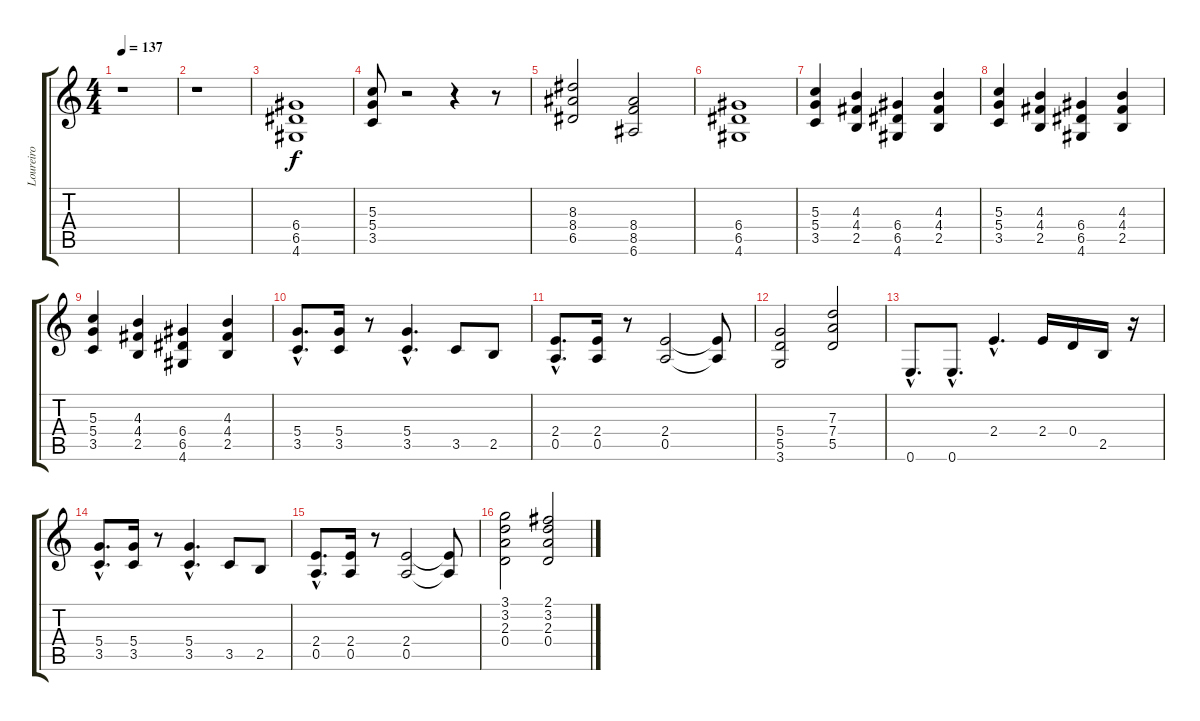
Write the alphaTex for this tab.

\track ("Loureiro" "Loureiro") {instrument overdrivenguitar}
\staff {score tabs}
\tuning (E4 B3 G3 D3 A2 E2) {hide}
\ts (4 4)
\tempo 137
\clef g2
\ks c
r.1{dy f} |
r.1 |
(6.4 6.5 4.6).1{balance 8} |
(5.3 5.4 3.5).8 r.2 r.4 r.8 |
(8.3 8.4 6.5).2 (8.4 8.5 6.6).2 |
(6.4 6.5 4.6).1 |
(5.3 5.4 3.5).4 (4.3 4.4 2.5).4 (6.4 6.5 4.6).4 (4.3 4.4 2.5).4 |
(5.3 5.4 3.5).4 (4.3 4.4 2.5).4 (6.4 6.5 4.6).4 (4.3 4.4 2.5).4 |
(5.3 5.4 3.5).4 (4.3 4.4 2.5).4 (6.4 6.5 4.6).4 (4.3 4.4 2.5).4 |
(5.4{hac} 3.5{hac}).8{d} (5.4 3.5).16 r.8 (5.4{hac} 3.5{hac}).4{d} 3.5.8 2.5.8 |
(2.4{hac} 0.5{hac}).8{d} (2.4 0.5).16 r.8 (2.4 0.5).2 (2.4{t} 0.5{t}).8 |
(5.4 5.5 3.6).2 (7.3 7.4 5.5).2 |
0.6{hac}.8{d} 0.6{hac}.8{d} 2.4{hac}.4{d} 2.4.16 0.4.16 2.5.16 r.16 |
(5.4{hac} 3.5{hac}).8{d} (5.4 3.5).16 r.8 (5.4{hac} 3.5{hac}).4{d} 3.5.8 2.5.8 |
(2.4{hac} 0.5{hac}).8{d} (2.4 0.5).16 r.8 (2.4 0.5).2 (2.4{t} 0.5{t}).8 |
(3.1 3.2 2.3 0.4).2 (2.1 3.2 2.3 0.4).2
